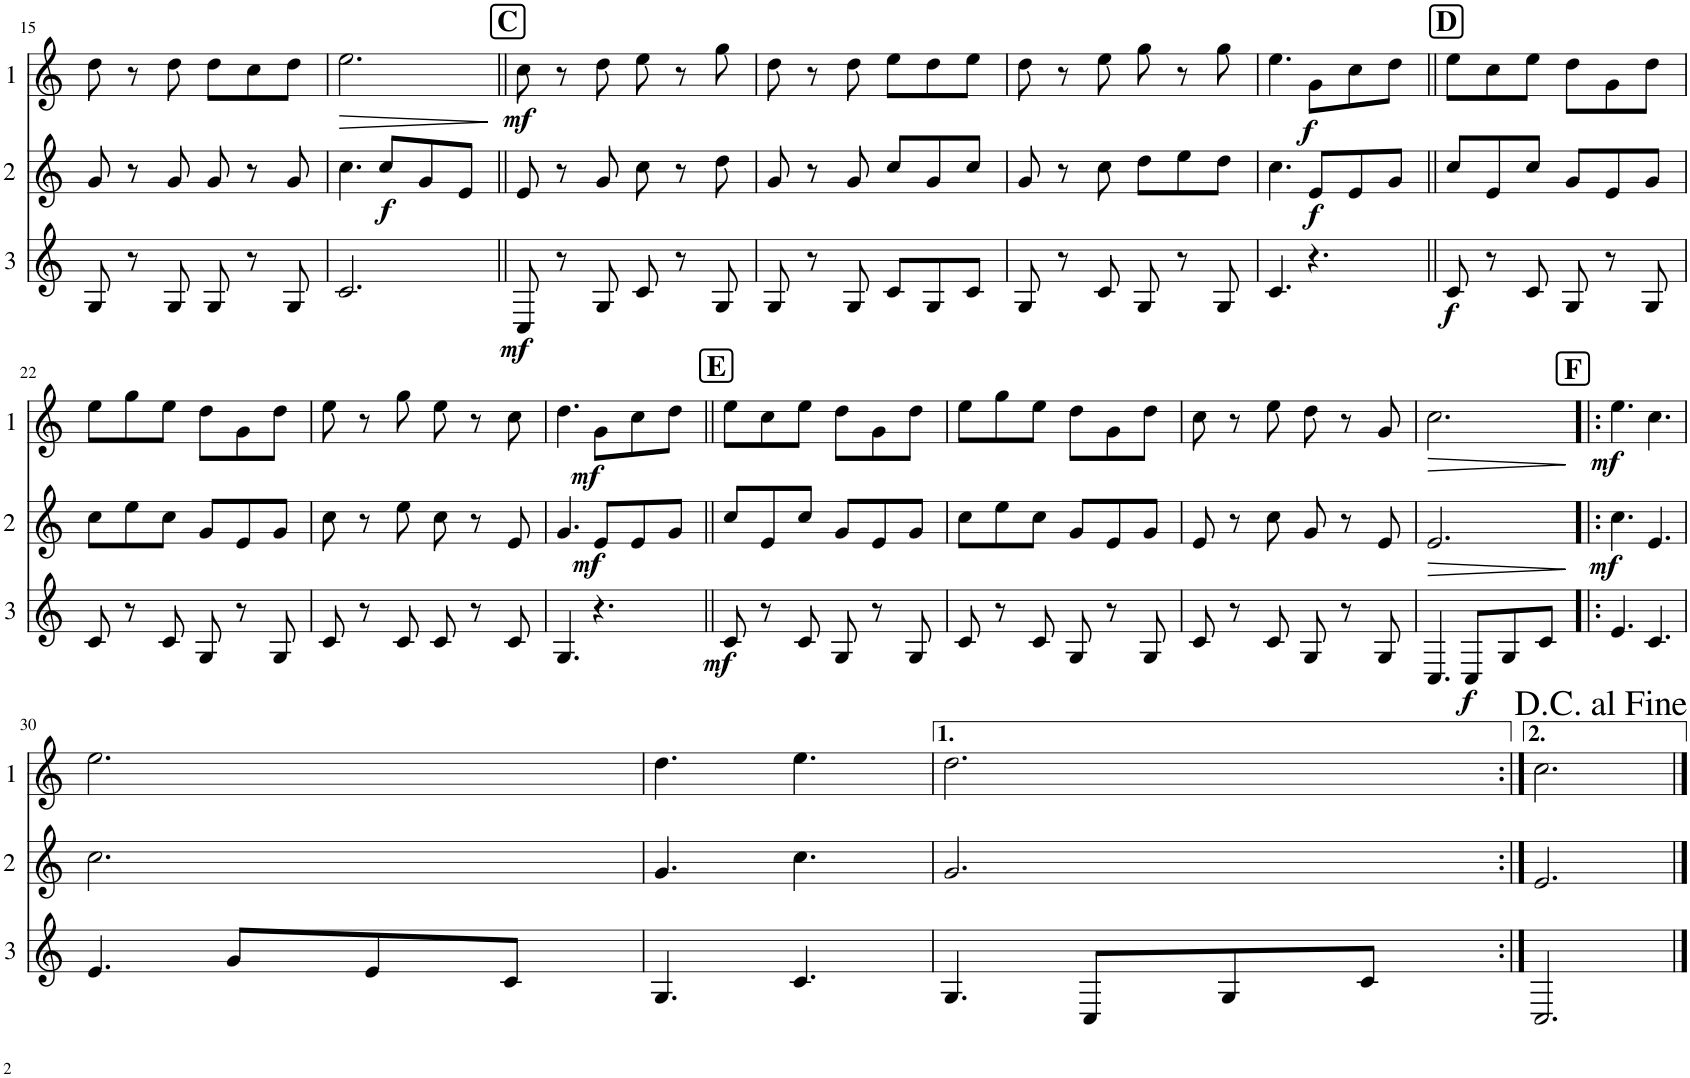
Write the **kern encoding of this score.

**kern	**dynam	**kern	**dynam	**kern	**dynam
*part3	*part3	*part2	*part2	*part1	*part1
*staff3	*staff3	*staff2	*staff2	*staff1	*staff1
*I"Cor 3	*	*I"Cor 2	*	*I"Cor 1	*
!!LO:PB:g=z
*clefG2	*	*clefG2	*	*clefG2	*
*Trd4c7	*	*Trd4c7	*	*Trd4c7	*
*k[]	*	*k[]	*	*k[]	*
*M6/8	*	*M6/8	*	*M6/8	*
=15	=15	=15	=15	=15	=15
8G/	.	8g/	.	8dd\	.
8r	.	8r	.	8r	.
8G/	.	8g/	.	8dd\	.
8G/	.	8g/	.	8dd\L	.
8r	.	8r	.	8cc\	.
8G/	.	8g/	.	8dd\J	.
=16	=16	=16	=16	=16	=16
!	!	!	!	!	!LO:HP:b
2.c/	.	4.cc\	.	2.ee\	>
!	!	!	!LO:DY:b	!	!
.	.	8cc/L	f	.	.
.	.	8g/	.	.	.
.	.	8e/J	.	.	.
.	.	.	.	.	]
!!LO:REH:place=s1:a:B:cj:fs=14:t=C
=17||	=17||	=17||	=17||	=17||	=17||
!	!LO:DY:b	!	!	!	!LO:DY:b
8C/	mf	8e/	.	8cc\	mf
8r	.	8r	.	8r	.
8G/	.	8g/	.	8dd\	.
8c/	.	8cc\	.	8ee\	.
8r	.	8r	.	8r	.
8G/	.	8dd\	.	8gg\	.
=18	=18	=18	=18	=18	=18
8G/	.	8g/	.	8dd\	.
8r	.	8r	.	8r	.
8G/	.	8g/	.	8dd\	.
8c/L	.	8cc/L	.	8ee\L	.
8G/	.	8g/	.	8dd\	.
8c/J	.	8cc/J	.	8ee\J	.
=19	=19	=19	=19	=19	=19
8G/	.	8g/	.	8dd\	.
8r	.	8r	.	8r	.
8c/	.	8cc\	.	8ee\	.
8G/	.	8dd\L	.	8gg\	.
8r	.	8ee\	.	8r	.
8G/	.	8dd\J	.	8gg\	.
=20	=20	=20	=20	=20	=20
4.c/	.	4.cc\	.	4.ee\	.
!	!	!	!LO:DY:b	!	!LO:DY:b
4.r	.	8e/L	f	8g\L	f
.	.	8e/	.	8cc\	.
.	.	8g/J	.	8dd\J	.
!!LO:REH:place=s1:a:B:cj:fs=14:t=D
=21||	=21||	=21||	=21||	=21||	=21||
!	!LO:DY:b	!	!	!	!
8c/	f	8cc/L	.	8ee\L	.
8r	.	8e/	.	8cc\	.
8c/	.	8cc/J	.	8ee\J	.
8G/	.	8g/L	.	8dd\L	.
8r	.	8e/	.	8g\	.
8G/	.	8g/J	.	8dd\J	.
!!LO:LB:g=z
=22	=22	=22	=22	=22	=22
8c/	.	8cc\L	.	8ee\L	.
8r	.	8ee\	.	8gg\	.
8c/	.	8cc\J	.	8ee\J	.
8G/	.	8g/L	.	8dd\L	.
8r	.	8e/	.	8g\	.
8G/	.	8g/J	.	8dd\J	.
=23	=23	=23	=23	=23	=23
8c/	.	8cc\	.	8ee\	.
8r	.	8r	.	8r	.
8c/	.	8ee\	.	8gg\	.
8c/	.	8cc\	.	8ee\	.
8r	.	8r	.	8r	.
8c/	.	8e/	.	8cc\	.
=24	=24	=24	=24	=24	=24
4.G/	.	4.g/	.	4.dd\	.
!	!	!	!LO:DY:b	!	!LO:DY:b
4.r	.	8e/L	mf	8g\L	mf
.	.	8e/	.	8cc\	.
.	.	8g/J	.	8dd\J	.
!!LO:REH:place=s1:a:B:cj:fs=14:t=E
=25||	=25||	=25||	=25||	=25||	=25||
!	!LO:DY:b	!	!	!	!
8c/	mf	8cc/L	.	8ee\L	.
8r	.	8e/	.	8cc\	.
8c/	.	8cc/J	.	8ee\J	.
8G/	.	8g/L	.	8dd\L	.
8r	.	8e/	.	8g\	.
8G/	.	8g/J	.	8dd\J	.
=26	=26	=26	=26	=26	=26
8c/	.	8cc\L	.	8ee\L	.
8r	.	8ee\	.	8gg\	.
8c/	.	8cc\J	.	8ee\J	.
8G/	.	8g/L	.	8dd\L	.
8r	.	8e/	.	8g\	.
8G/	.	8g/J	.	8dd\J	.
=27	=27	=27	=27	=27	=27
8c/	.	8e/	.	8cc\	.
8r	.	8r	.	8r	.
8c/	.	8cc\	.	8ee\	.
8G/	.	8g/	.	8dd\	.
8r	.	8r	.	8r	.
8G/	.	8e/	.	8g/	.
=28	=28	=28	=28	=28	=28
!	!	!	!LO:HP:b	!	!LO:HP:b
4.C/	.	2.e/	>	2.cc\	>
!	!LO:DY:b	!	!	!	!
8C/L	f	.	.	.	.
8G/	.	.	.	.	.
8c/J	.	.	.	.	.
.	.	.	]	.	]
!!LO:REH:place=s1:a:B:cj:fs=14:t=F
=29!|:	=29!|:	=29!|:	=29!|:	=29!|:	=29!|:
!	!	!	!LO:DY:b	!	!LO:DY:b
4.e/	.	4.cc\	mf	4.ee\	mf
4.c/	.	4.e/	.	4.cc\	.
!!LO:LB:g=z
=30	=30	=30	=30	=30	=30
4.e/	.	2.cc\	.	2.ee\	.
8g/L	.	.	.	.	.
8e/	.	.	.	.	.
8c/J	.	.	.	.	.
=31	=31	=31	=31	=31	=31
4.G/	.	4.g/	.	4.dd\	.
4.c/	.	4.cc\	.	4.ee\	.
=32	=32	=32	=32	=32	=32
4.G/	.	2.g/	.	2.dd\	.
8C/L	.	.	.	.	.
8G/	.	.	.	.	.
8c/J	.	.	.	.	.
=33:|!	=33:|!	=33:|!	=33:|!	=33:|!	=33:|!
2.C/	.	2.e/	.	2.cc\	.
==	==	==	==	==	==
*-	*-	*-	*-	*-	*-
